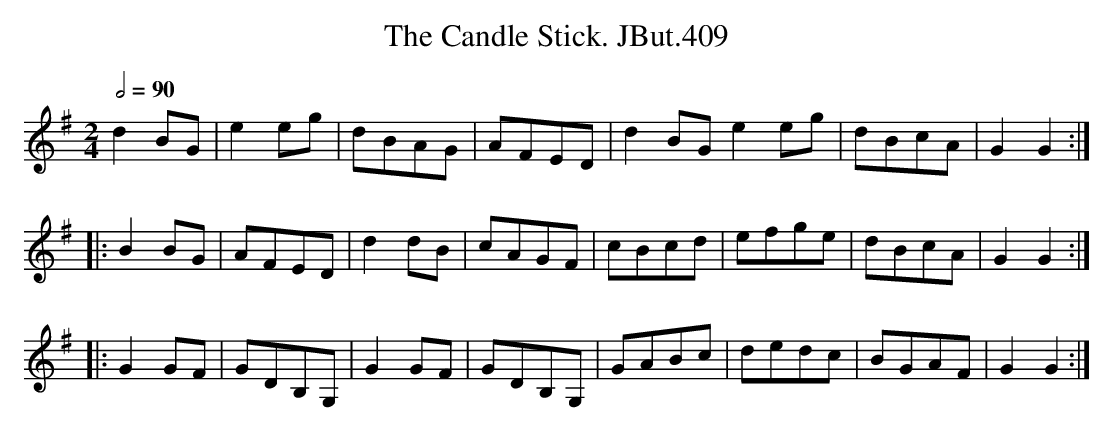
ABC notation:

X:1
T:Candle Stick. JBut.409, The
M:2/4
L:1/8
Q:1/2=90
K:G
d2 BG|e2eg|dBAG|AFED|d2BGe2 eg|dBcA|G2G2:|
|:B2BG|AFED|d2dB|cAGF|cBcd|efge|dBcA|G2G2:|
|:G2GF|GDB,G,|G2GF|GDB,G,|GABc |dedc|BGAF|G2G2:|
